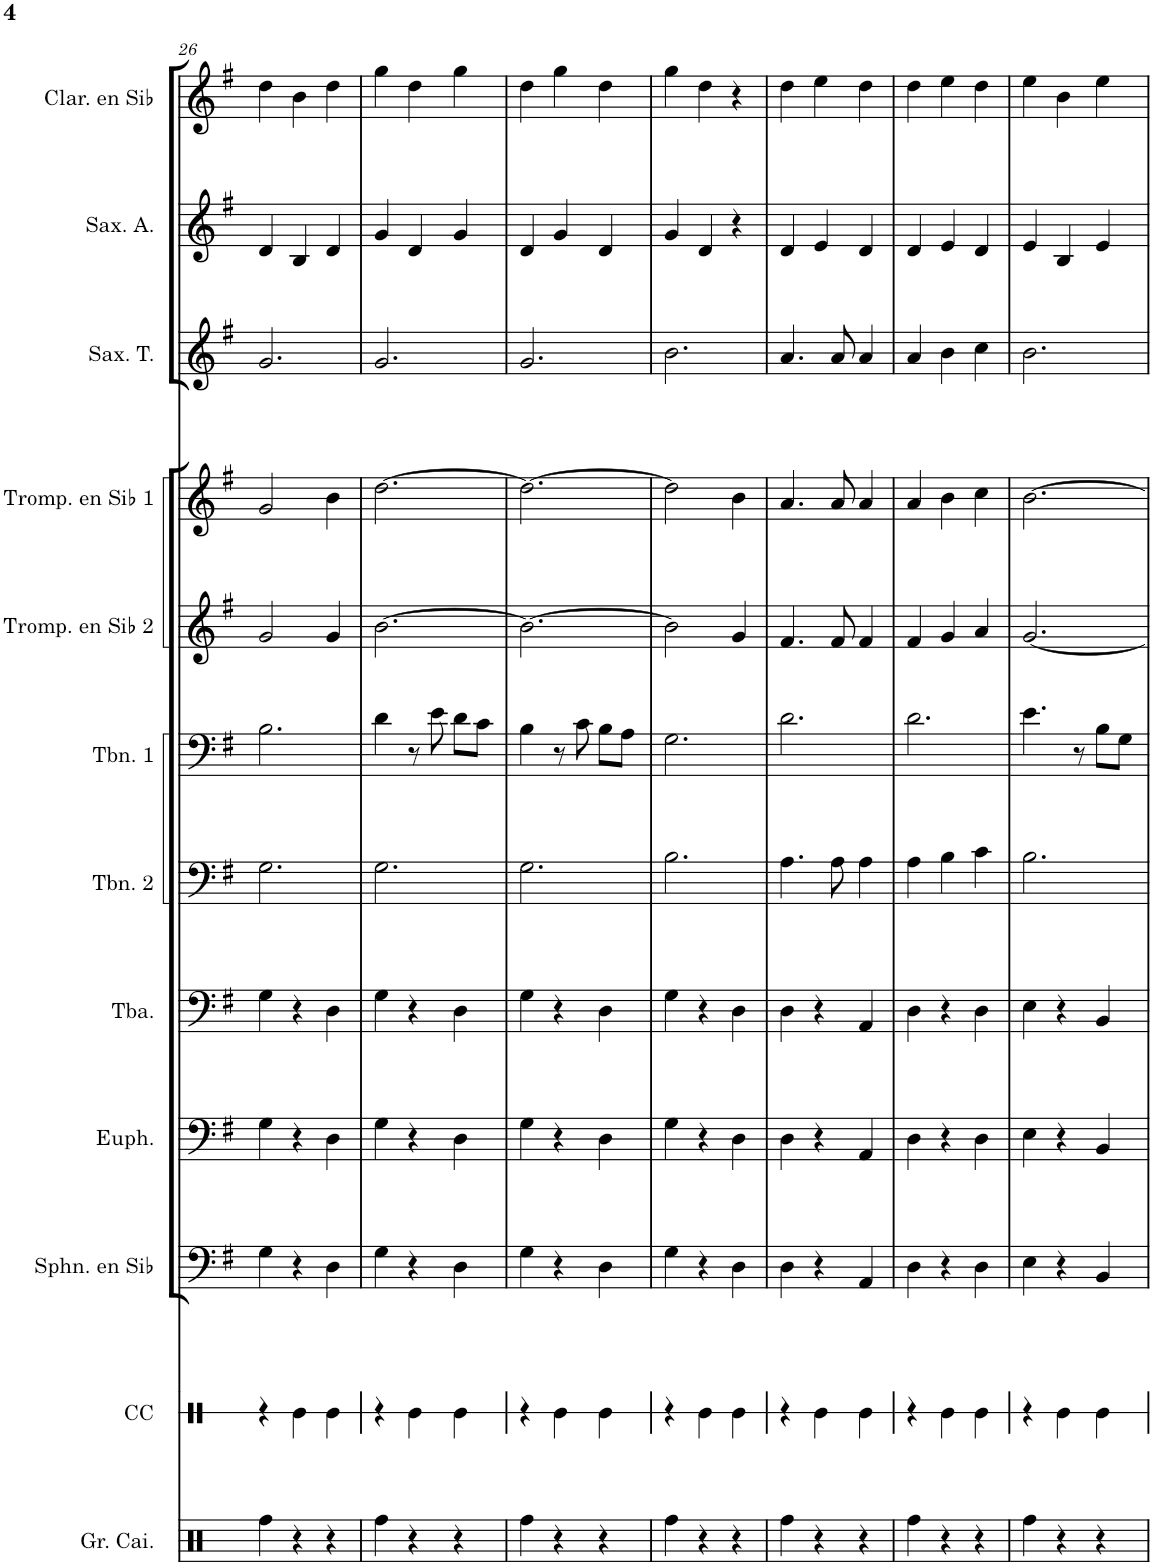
**kern	**kern	**kern	**kern	**kern	**kern	**kern	**kern	**kern	**kern	**kern	**kern
*part12	*part11	*part10	*part9	*part8	*part7	*part6	*part5	*part4	*part3	*part2	*part1
*staff12	*staff11	*staff10	*staff9	*staff8	*staff7	*staff6	*staff5	*staff4	*staff3	*staff2	*staff1
*I"Grosses caisses	*I"Caisse claire	*I"Sousaphone en Sib	*I"Euphonium	*I"Tuba	*I"Trombone 2	*I"Trombone 1	*I"Trompette en Sib 2	*I"Trompette en Sib 1	*I"Saxophone Ténor	*I"Saxophone Alto	*I"Clarinette en Sib
*I'Gr. Cai.	*I'CC	*I'Sphn. en Sib	*I'Euph.	*I'Tba.	*I'Tbn. 2	*I'Tbn. 1	*I'Tromp. en Sib 2	*I'Tromp. en Sib 1	*I'Sax. T.	*I'Sax. A.	*I'Clar. en Sib
!!LO:PB:g=z
*clefX	*clefX	*clefF4	*clefF4	*clefF4	*clefF4	*clefF4	*clefG2	*clefG2	*clefG2	*clefG2	*clefG2
*	*	*Trd7c12	*	*	*	*	*Trd1c2	*Trd1c2	*Trd7c12	*Trd5c9	*Trd1c2
*k[]	*k[]	*k[f#]	*k[f#]	*k[f#]	*k[f#]	*k[f#]	*k[f#]	*k[f#]	*k[f#]	*k[f#]	*k[f#]
*M3/4	*M3/4	*M3/4	*M3/4	*M3/4	*M3/4	*M3/4	*M3/4	*M3/4	*M3/4	*M3/4	*M3/4
=26	=26	=26	=26	=26	=26	=26	=26	=26	=26	=26	=26
4Rff\	4r	4G\	4G\	4G\	2.G\	2.B\	2g/	2g/	2.g/	4d/	4dd\
4r	4Re\	4r	4r	4r	.	.	.	.	.	4B/	4b\
4r	4Re\	4D\	4D\	4D\	.	.	4g/	4b\	.	4d/	4dd\
=27	=27	=27	=27	=27	=27	=27	=27	=27	=27	=27	=27
4Rff\	4r	4G\	4G\	4G\	2.G\	4d\	[2.b\	[2.dd\	2.g/	4g/	4gg\
4r	4Re\	4r	4r	4r	.	8r	.	.	.	4d/	4dd\
.	.	.	.	.	.	8e\	.	.	.	.	.
4r	4Re\	4D\	4D\	4D\	.	8d\L	.	.	.	4g/	4gg\
.	.	.	.	.	.	8c\J	.	.	.	.	.
=28	=28	=28	=28	=28	=28	=28	=28	=28	=28	=28	=28
4Rff\	4r	4G\	4G\	4G\	2.G\	4B\	2.b\_	2.dd\_	2.g/	4d/	4dd\
4r	4Re\	4r	4r	4r	.	8r	.	.	.	4g/	4gg\
.	.	.	.	.	.	8c\	.	.	.	.	.
4r	4Re\	4D\	4D\	4D\	.	8B\L	.	.	.	4d/	4dd\
.	.	.	.	.	.	8A\J	.	.	.	.	.
=29	=29	=29	=29	=29	=29	=29	=29	=29	=29	=29	=29
4Rff\	4r	4G\	4G\	4G\	2.B\	2.G\	2b\]	2dd\]	2.b\	4g/	4gg\
4r	4Re\	4r	4r	4r	.	.	.	.	.	4d/	4dd\
4r	4Re\	4D\	4D\	4D\	.	.	4g/	4b\	.	4r	4r
=30	=30	=30	=30	=30	=30	=30	=30	=30	=30	=30	=30
4Rff\	4r	4D\	4D\	4D\	4.A\	2.d\	4.f#/	4.a/	4.a/	4d/	4dd\
4r	4Re\	4r	4r	4r	.	.	.	.	.	4e/	4ee\
.	.	.	.	.	8A\	.	8f#/	8a/	8a/	.	.
4r	4Re\	4AA/	4AA/	4AA/	4A\	.	4f#/	4a/	4a/	4d/	4dd\
=31	=31	=31	=31	=31	=31	=31	=31	=31	=31	=31	=31
4Rff\	4r	4D\	4D\	4D\	4A\	2.d\	4f#/	4a/	4a/	4d/	4dd\
4r	4Re\	4r	4r	4r	4B\	.	4g/	4b\	4b\	4e/	4ee\
4r	4Re\	4D\	4D\	4D\	4c\	.	4a/	4cc\	4cc\	4d/	4dd\
=32	=32	=32	=32	=32	=32	=32	=32	=32	=32	=32	=32
4Rff\	4r	4E\	4E\	4E\	2.B\	4.e\	[2.g/	[2.b\	2.b\	4e/	4ee\
4r	4Re\	4r	4r	4r	.	.	.	.	.	4B/	4b\
.	.	.	.	.	.	8r	.	.	.	.	.
4r	4Re\	4BB/	4BB/	4BB/	.	8B\L	.	.	.	4e/	4ee\
.	.	.	.	.	.	8G\J	.	.	.	.	.
=	=	=	=	=	=	=	=	=	=	=	=
*-	*-	*-	*-	*-	*-	*-	*-	*-	*-	*-	*-
